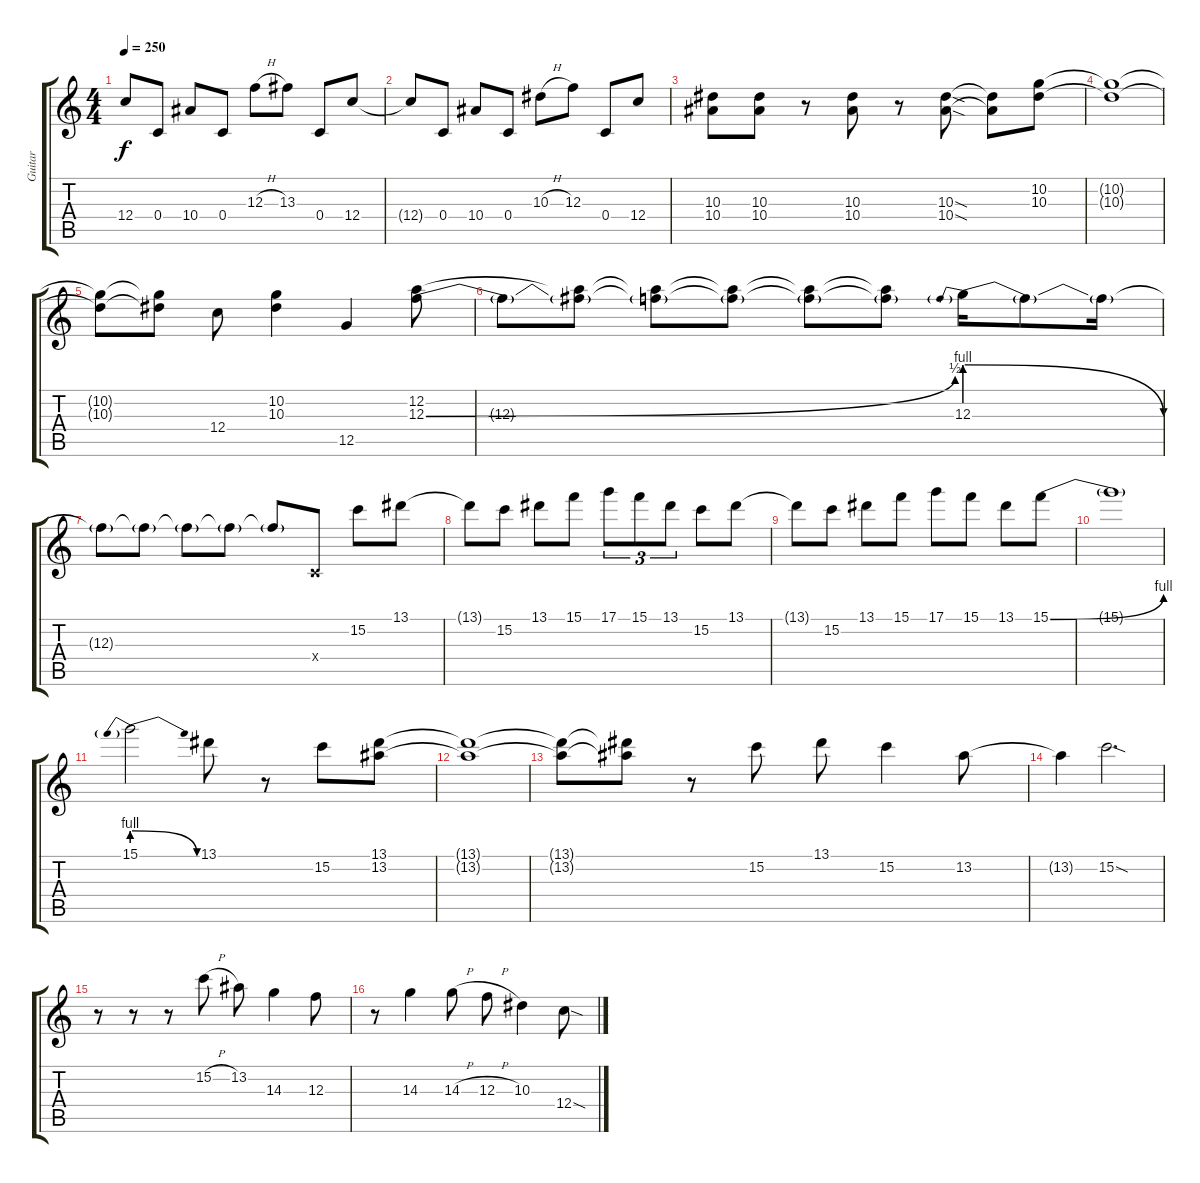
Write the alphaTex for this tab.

\track ("Guitar" "Guitar") {instrument distortionguitar}
\staff {score tabs}
\tuning (D4 A3 F3 C3 G2 C2) {hide}
\ts (4 4)
\tempo 250
\clef g2
\ks c
12.4{t}.8{dy f} 0.4.8 10.4.8 0.4.8 12.3{h}.8 13.3.8 0.4.8 12.4.8 |
12.4{t}.8 0.4.8 10.4.8 0.4.8 10.3{h}.8 12.3.8 0.4.8 12.4.8 |
(10.3 10.4).8 (10.3 10.4).8 r.8 (10.3 10.4).8 r.8 (10.3{sod} 10.4{sod}).8 (10.3{t} 10.4{t}).8 (10.2 10.3).8 |
(10.2{t} 10.3{t}).1 |
(10.2{t} 10.3{t}).8 (10.2{t} 10.3{t}).8 12.4.8 (10.2 10.3).4 12.5.4 (12.2 12.3{be (bend 0 0 60 2)}).8 |
12.3{t}.8 (12.2{t} 12.3{t}).8 (12.2{t} 12.3{t}).8 (12.2{t} 12.3{t}).8 (12.2{t} 12.3{t}).8 (12.2{t} 12.3{t}).8 12.3{be (prebendrelease 0 4 60 0)}.16 12.3{t}.8 12.3{t}.16 |
12.3{t}.8 12.3{t}.8 12.3{t}.8 12.3{t}.8 12.3{t}.8 0.4{x}.8 15.2.8 13.1.8 |
13.1{t}.8 15.2.8 13.1.8 15.1.8 17.1.8{tu (3 2)} 15.1.8{tu (3 2)} 13.1.8{tu (3 2)} 15.2.8 13.1.8 |
13.1{t}.8 15.2.8 13.1.8 15.1.8 17.1.8 15.1.8 13.1.8 15.1{be (bend 0 0 60 4)}.8 |
15.1{t}.1 |
15.1{be (prebendrelease 0 4 60 0)}.2 13.1.8 r.8 15.2.8 (13.1 13.2).8 |
(13.1{t} 13.2{t}).1 |
(13.1{t} 13.2{t}).8 (13.1{t} 13.2{t}).8 r.8 15.2.8 13.1.8 15.2.4 13.2.8 |
13.2{t}.4 15.2{sod}.2{d} |
r.8 r.8 r.8 15.2{h}.8 13.2.8 14.3.4 12.3.8 |
r.8 14.3.4 14.3{h}.8 12.3{h}.8 10.3.4 12.4{sod}.8
